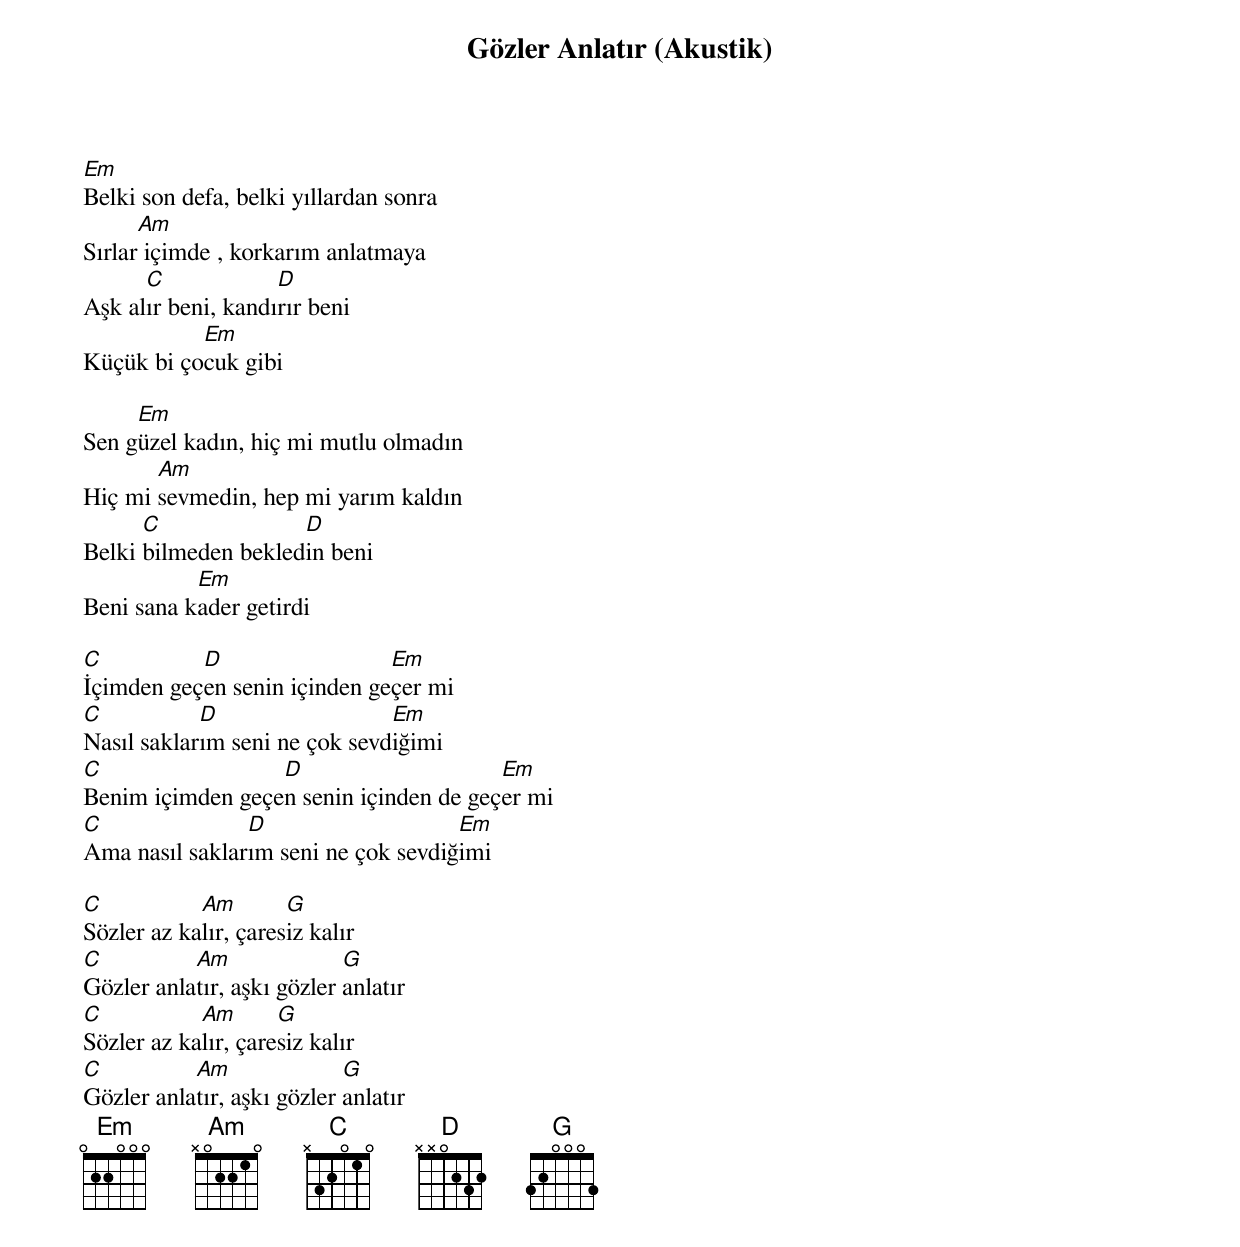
{title: Gözler Anlatır (Akustik)}
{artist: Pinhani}

Em
Belki son defa, belki yıllardan sonra
      Am
Sırlar içimde , korkarım anlatmaya
      C             D
Aşk alır beni, kandırır beni
           Em
Küçük bi çocuk gibi

     Em
Sen güzel kadın, hiç mi mutlu olmadın
       Am
Hiç mi sevmedin, hep mi yarım kaldın
      C              D
Belki bilmeden bekledin beni
           Em
Beni sana kader getirdi

C          D                  Em
İçimden geçen senin içinden geçer mi
C           D                  Em
Nasıl saklarım seni ne çok sevdiğimi
C                 D                     Em
Benim içimden geçen senin içinden de geçer mi
C               D                    Em
Ama nasıl saklarım seni ne çok sevdiğimi

C           Am        G
Sözler az kalır, çaresiz kalır
C          Am               G
Gözler anlatır, aşkı gözler anlatır
C           Am       G
Sözler az kalır, çaresiz kalır
C          Am               G
Gözler anlatır, aşkı gözler anlatır
